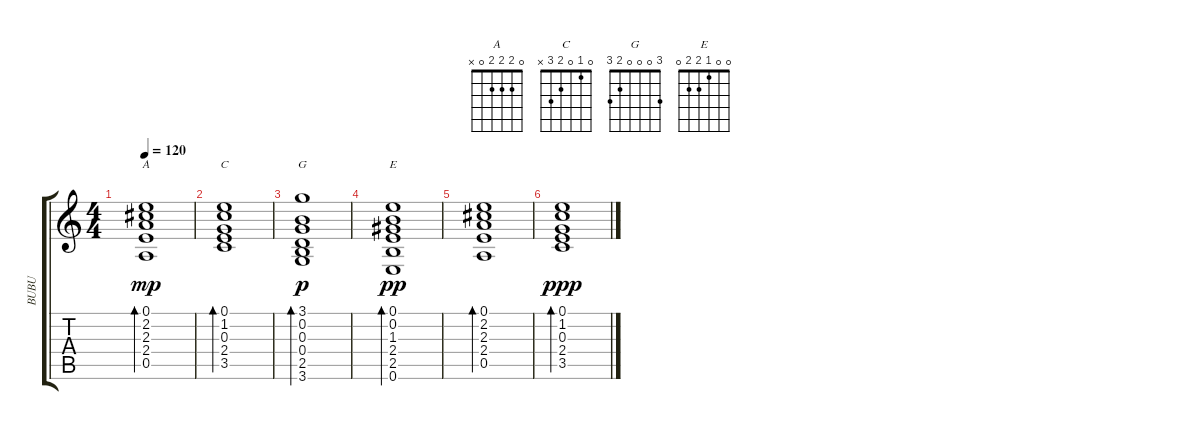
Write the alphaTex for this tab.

\track ("BUBU" "BUBU") {instrument acousticguitarsteel}
\staff {score tabs}
\tuning (E4 B3 G3 D3 A2 E2) {hide}
\chord ("A" 0 2 2 2 0 x)
\chord ("C" 0 1 0 2 3 x)
\chord ("G" 3 0 0 0 2 3)
\chord ("E" 0 0 1 2 2 0)
\ts (4 4)
\tempo 120
\clef g2
\ks c
(0.1 2.2 2.3 2.4 0.5).1{bd 480 ch "A" dy mp} |
(0.1 1.2 0.3 2.4 3.5).1{bd 480 ch "C"} |
(3.1 0.2 0.3 0.4 2.5 3.6).1{bd 480 ch "G" dy p instrument acousticguitarsteel} |
(0.1 0.2 1.3 2.4 2.5 0.6).1{bd 480 ch "E" dy pp} |
(0.1 2.2 2.3 2.4 0.5).1{bd 480} |
(0.1 1.2 0.3 2.4 3.5).1{bd 480 dy ppp}
